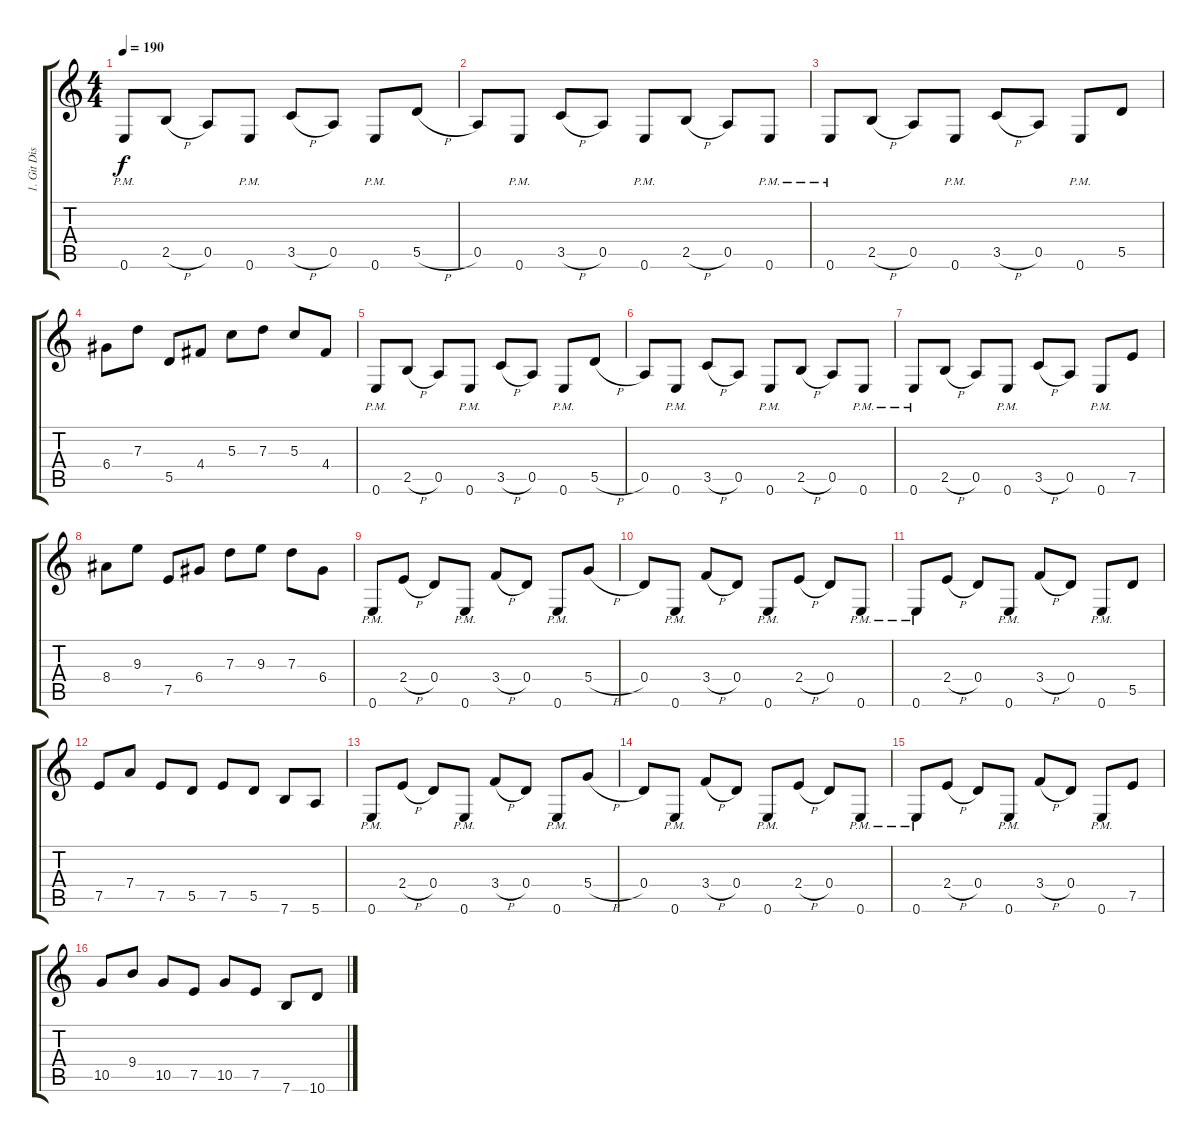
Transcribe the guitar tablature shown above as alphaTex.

\track ("1. Git Dist" "1. Git Dis") {instrument distortionguitar}
\staff {score tabs}
\tuning (E4 B3 G3 D3 A2 E2) {hide}
\ts (4 4)
\tempo 190
\clef g2
\ks c
0.6{pm}.8{dy f} 2.5{h}.8 0.5.8 0.6{pm}.8 3.5{h}.8 0.5.8 0.6{pm}.8 5.5{h}.8 |
0.5.8 0.6{pm}.8 3.5{h}.8 0.5.8 0.6{pm}.8 2.5{h}.8 0.5.8 0.6{pm}.8 |
0.6{pm}.8 2.5{h}.8 0.5.8 0.6{pm}.8 3.5{h}.8 0.5.8 0.6{pm}.8 5.5.8 |
6.4.8 7.3.8 5.5.8 4.4.8 5.3.8 7.3.8 5.3.8 4.4.8 |
0.6{pm}.8 2.5{h}.8 0.5.8 0.6{pm}.8 3.5{h}.8 0.5.8 0.6{pm}.8 5.5{h}.8 |
0.5.8 0.6{pm}.8 3.5{h}.8 0.5.8 0.6{pm}.8 2.5{h}.8 0.5.8 0.6{pm}.8 |
0.6{pm}.8 2.5{h}.8 0.5.8 0.6{pm}.8 3.5{h}.8 0.5.8 0.6{pm}.8 7.5.8 |
8.4.8 9.3.8 7.5.8 6.4.8 7.3.8 9.3.8 7.3.8 6.4.8 |
0.6{pm}.8 2.4{h}.8 0.4.8 0.6{pm}.8 3.4{h}.8 0.4.8 0.6{pm}.8 5.4{h}.8 |
0.4.8 0.6{pm}.8 3.4{h}.8 0.4.8 0.6{pm}.8 2.4{h}.8 0.4.8 0.6{pm}.8 |
0.6{pm}.8 2.4{h}.8 0.4.8 0.6{pm}.8 3.4{h}.8 0.4.8 0.6{pm}.8 5.5.8 |
7.5.8 7.4.8 7.5.8 5.5.8 7.5.8 5.5.8 7.6.8 5.6.8 |
0.6{pm}.8 2.4{h}.8 0.4.8 0.6{pm}.8 3.4{h}.8 0.4.8 0.6{pm}.8 5.4{h}.8 |
0.4.8 0.6{pm}.8 3.4{h}.8 0.4.8 0.6{pm}.8 2.4{h}.8 0.4.8 0.6{pm}.8 |
0.6{pm}.8 2.4{h}.8 0.4.8 0.6{pm}.8 3.4{h}.8 0.4.8 0.6{pm}.8 7.5.8 |
10.5.8 9.4.8 10.5.8 7.5.8 10.5.8 7.5.8 7.6.8 10.6.8
